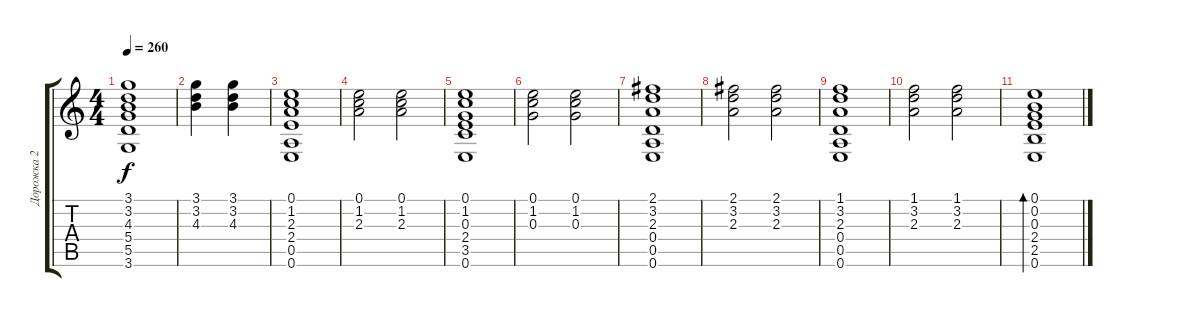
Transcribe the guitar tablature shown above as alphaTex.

\track ("Дорожка 2" "Дорожка 2") {instrument acousticguitarsteel}
\staff {score tabs}
\tuning (E4 B3 G3 D3 A2 E2) {hide}
\ts (4 4)
\tempo 260
\clef g2
\ks c
(3.1 3.2 4.3 5.4 5.5 3.6).1{dy f} |
(3.1 3.2 4.3).4 (3.1 3.2 4.3).4 |
(0.1 1.2 2.3 2.4 0.5 0.6).1 |
(0.1 1.2 2.3).2 (0.1 1.2 2.3).2 |
(0.1 1.2 0.3 2.4 3.5 0.6).1 |
(0.1 1.2 0.3).2 (0.1 1.2 0.3).2 |
(2.1 3.2 2.3 0.4 0.5 0.6).1 |
(2.1 3.2 2.3).2 (2.1 3.2 2.3).2 |
(1.1 3.2 2.3 0.4 0.5 0.6).1 |
(1.1 3.2 2.3).2 (1.1 3.2 2.3).2 |
(0.1 0.2 0.3 2.4 2.5 0.6).1{bd 480}
